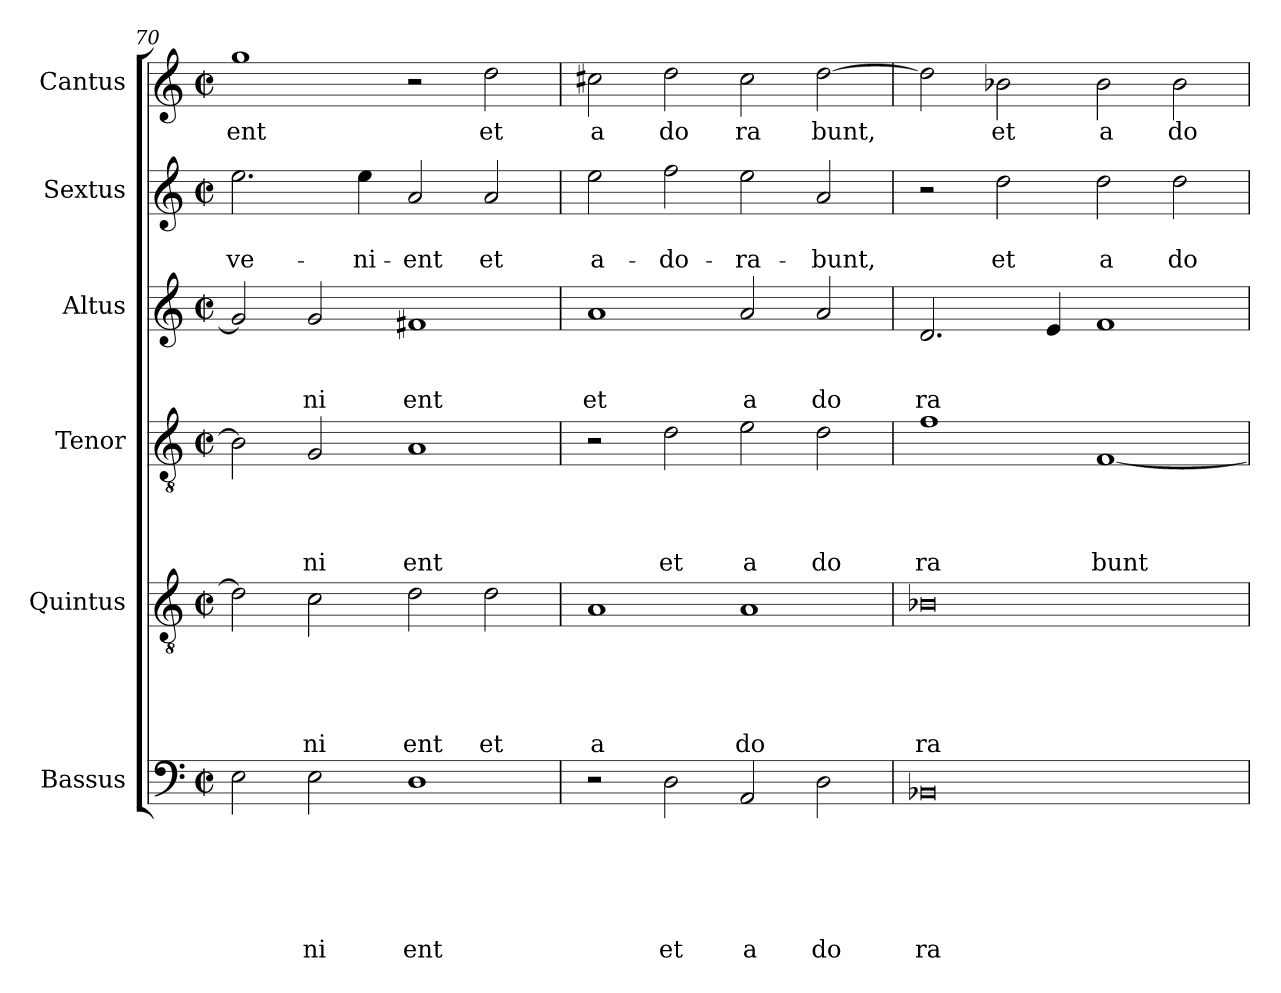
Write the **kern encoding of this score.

**kern	**text	**text	**text	**text	**text	**text	**kern	**text	**text	**text	**text	**text	**kern	**text	**text	**text	**text	**kern	**text	**text	**text	**kern	**text	**text	**kern	**text
*part6	*part6	*part6	*part6	*part6	*part6	*part6	*part5	*part5	*part5	*part5	*part5	*part5	*part4	*part4	*part4	*part4	*part4	*part3	*part3	*part3	*part3	*part2	*part2	*part2	*part1	*part1
*staff6	*staff6	*staff6	*staff6	*staff6	*staff6	*staff6	*staff5	*staff5	*staff5	*staff5	*staff5	*staff5	*staff4	*staff4	*staff4	*staff4	*staff4	*staff3	*staff3	*staff3	*staff3	*staff2	*staff2	*staff2	*staff1	*staff1
*I"Bassus	*	*	*	*	*	*	*I"Quintus	*	*	*	*	*	*I"Tenor	*	*	*	*	*I"Altus	*	*	*	*I"Sextus	*	*	*I"Cantus	*
*clefF4	*	*	*	*	*	*	*clefGv2	*	*	*	*	*	*clefGv2	*	*	*	*	*clefG2	*	*	*	*clefG2	*	*	*clefG2	*
*k[]	*	*	*	*	*	*	*k[]	*	*	*	*	*	*k[]	*	*	*	*	*k[]	*	*	*	*k[]	*	*	*k[]	*
*C:	*	*	*	*	*	*	*C:	*	*	*	*	*	*C:	*	*	*	*	*C:	*	*	*	*C:	*	*	*C:	*
*M2/2	*	*	*	*	*	*	*M2/2	*	*	*	*	*	*M2/2	*	*	*	*	*M2/2	*	*	*	*M2/2	*	*	*M2/2	*
*met(c|)	*	*	*	*	*	*	*met(c|)	*	*	*	*	*	*met(c|)	*	*	*	*	*met(c|)	*	*	*	*met(c|)	*	*	*met(c|)	*
=70	=70	=70	=70	=70	=70	=70	=70	=70	=70	=70	=70	=70	=70	=70	=70	=70	=70	=70	=70	=70	=70	=70	=70	=70	=70	=70
!	!	!	!	!	!	!	!	!	!	!	!	!	!	!	!	!	!	!	!	!	!	!	!	!LO:LY:b	!	!LO:LY:b
2E\	.	.	.	.	.	.	2d\]	.	.	.	.	.	2B\]	.	.	.	.	2g/]	.	.	.	2.ee\	.	ve-	1gg	ent
!	!	!	!	!	!	!LO:LY:b	!	!	!	!	!	!LO:LY:b	!	!	!	!	!LO:LY:b	!	!	!	!LO:LY:b	!	!	!	!	!
2E\	.	.	.	.	.	ni	2c\	.	.	.	.	ni	2G/	.	.	.	ni	2g/	.	.	ni	.	.	.	.	.
!	!	!	!	!	!	!	!	!	!	!	!	!	!	!	!	!	!	!	!	!	!	!	!	!LO:LY:b	!	!
.	.	.	.	.	.	.	.	.	.	.	.	.	.	.	.	.	.	.	.	.	.	4ee\	.	-ni-	.	.
!	!	!	!	!	!	!LO:LY:b	!	!	!	!	!	!LO:LY:b	!	!	!	!	!LO:LY:b	!	!	!	!LO:LY:b	!	!	!LO:LY:b	!	!
1D	.	.	.	.	.	ent	2d\	.	.	.	.	ent	1A	.	.	.	ent	1f#X	.	.	ent	2a/	.	-ent	2r	.
!	!	!	!	!	!	!	!	!	!	!	!	!LO:LY:b	!	!	!	!	!	!	!	!	!	!	!	!LO:LY:b	!	!LO:LY:b
.	.	.	.	.	.	.	2d\	.	.	.	.	et	.	.	.	.	.	.	.	.	.	2a/	.	et	2dd\	et
=71	=71	=71	=71	=71	=71	=71	=71	=71	=71	=71	=71	=71	=71	=71	=71	=71	=71	=71	=71	=71	=71	=71	=71	=71	=71	=71
!	!	!	!	!	!	!	!	!	!	!	!	!LO:LY:b	!	!	!	!	!	!	!	!	!LO:LY:b	!	!	!LO:LY:b	!	!LO:LY:b
2r	.	.	.	.	.	.	1A	.	.	.	.	a	2r	.	.	.	.	1a	.	.	et	2ee\	.	a-	2cc#X\	a
!	!	!	!	!	!	!LO:LY:b	!	!	!	!	!	!	!	!	!	!	!LO:LY:b	!	!	!	!	!	!	!LO:LY:b	!	!LO:LY:b
2D\	.	.	.	.	.	et	.	.	.	.	.	.	2d\	.	.	.	et	.	.	.	.	2ff\	.	-do-	2dd\	do
!	!	!	!	!	!	!LO:LY:b	!	!	!	!	!	!LO:LY:b	!	!	!	!	!LO:LY:b	!	!	!	!LO:LY:b	!	!	!LO:LY:b	!	!LO:LY:b
2AA/	.	.	.	.	.	a	1A	.	.	.	.	do	2e\	.	.	.	a	2a/	.	.	a	2ee\	.	-ra-	2cc#\	ra
!	!	!	!	!	!	!LO:LY:b	!	!	!	!	!	!	!	!	!	!	!LO:LY:b	!	!	!	!LO:LY:b	!	!	!LO:LY:b	!	!LO:LY:b
2D\	.	.	.	.	.	do	.	.	.	.	.	.	2d\	.	.	.	do	2a/	.	.	do	2a/	.	-bunt,	[<2dd\	bunt,
!!LO:LB:g=z
=72	=72	=72	=72	=72	=72	=72	=72	=72	=72	=72	=72	=72	=72	=72	=72	=72	=72	=72	=72	=72	=72	=72	=72	=72	=72	=72
!	!	!	!	!	!	!LO:LY:b	!	!	!	!	!	!LO:LY:b	!	!	!	!	!LO:LY:b	!	!	!	!LO:LY:b	!	!	!	!	!
0BB-X	.	.	.	.	.	ra	0B-X	.	.	.	.	ra-	1f	.	.	.	ra	2.d/	.	.	ra	2r	.	.	2dd\]	.
!	!	!	!	!	!	!	!	!	!	!	!	!	!	!	!	!	!	!	!	!	!	!	!	!LO:LY:b	!	!LO:LY:b
.	.	.	.	.	.	.	.	.	.	.	.	.	.	.	.	.	.	.	.	.	.	2dd\	.	et	2b-X\	et
.	.	.	.	.	.	.	.	.	.	.	.	.	.	.	.	.	.	4e/	.	.	.	.	.	.	.	.
!	!	!	!	!	!	!	!	!	!	!	!	!	!	!	!	!	!LO:LY:b	!	!	!	!	!	!	!LO:LY:b	!	!LO:LY:b
.	.	.	.	.	.	.	.	.	.	.	.	.	[<1F	.	.	.	bunt	1f	.	.	.	2dd\	.	a	2b-\	a
!	!	!	!	!	!	!	!	!	!	!	!	!	!	!	!	!	!	!	!	!	!	!	!	!LO:LY:b	!	!LO:LY:b
.	.	.	.	.	.	.	.	.	.	.	.	.	.	.	.	.	.	.	.	.	.	2dd\	.	do	2b-\	do
=	=	=	=	=	=	=	=	=	=	=	=	=	=	=	=	=	=	=	=	=	=	=	=	=	=	=
*-	*-	*-	*-	*-	*-	*-	*-	*-	*-	*-	*-	*-	*-	*-	*-	*-	*-	*-	*-	*-	*-	*-	*-	*-	*-	*-
